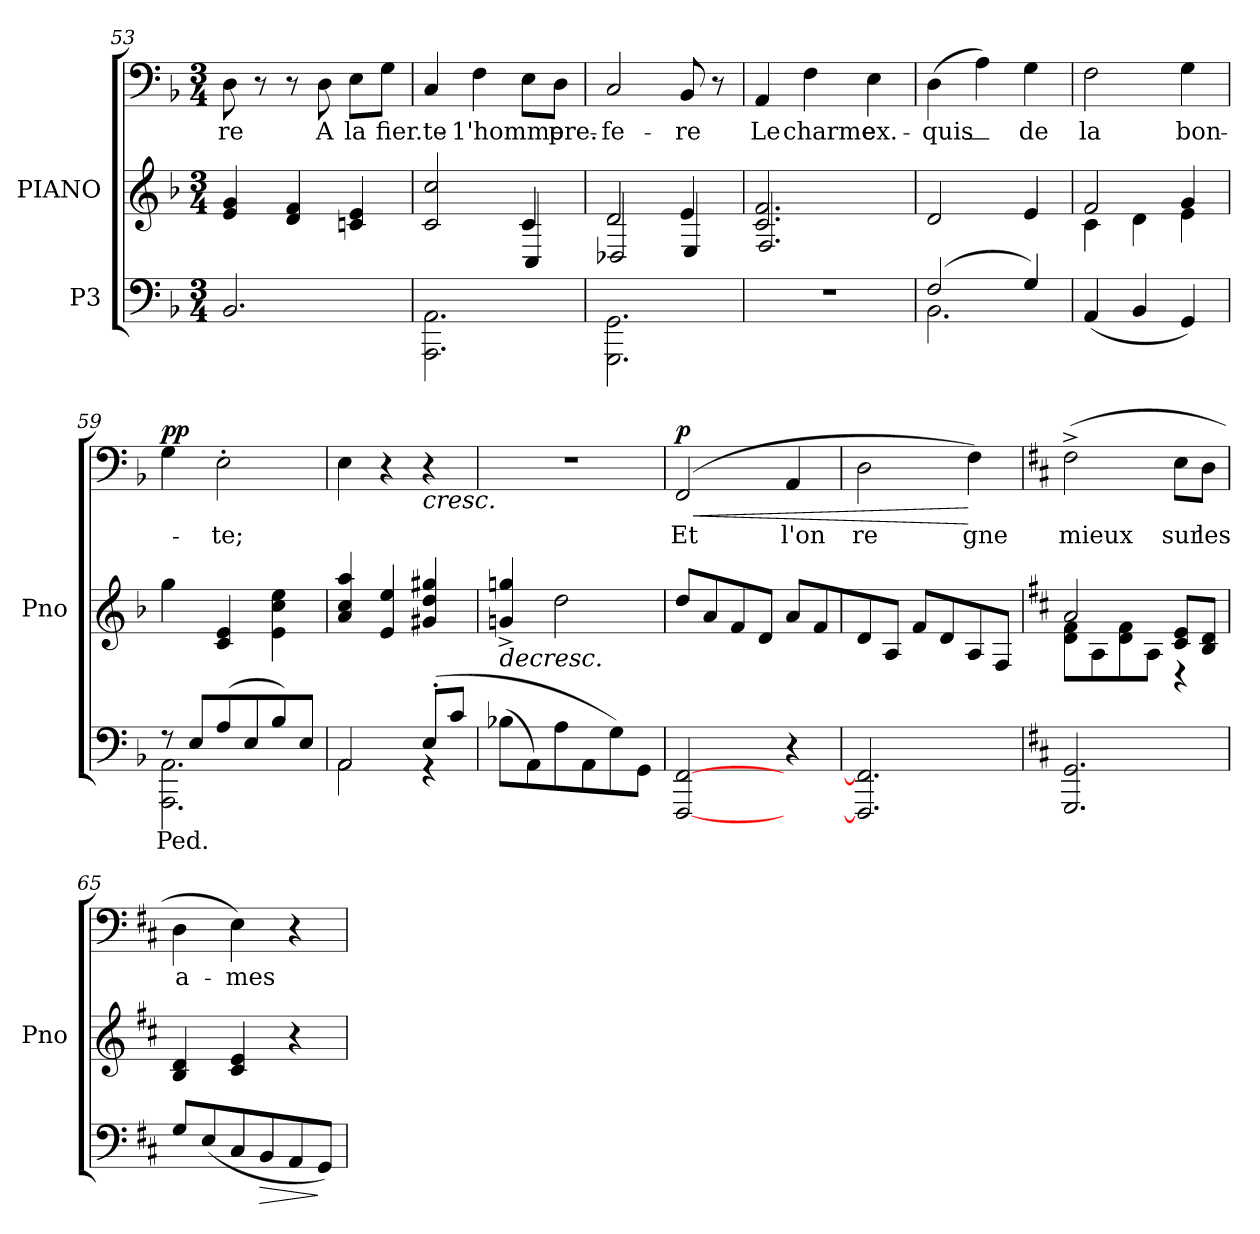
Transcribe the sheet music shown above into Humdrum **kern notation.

**kern	**text	**dynam	**kern	**kern	**text	**dynam
*part2	*part2	*part2	*part1	*part1	*part1	*part1
*staff3	*staff3	*staff3	*staff2	*staff1	*staff1	*staff1/2
*I"P3	*	*	*I"PIANO	*	*	*
*	*	*	*I'Pno	*	*	*
*clefF4	*	*	*clefG2	*clefF4	*	*
*k[b-]	*	*	*k[b-]	*k[b-]	*	*
*F:	*	*	*F:	*F:	*	*
*M3/4	*	*	*M3/4	*M3/4	*	*
=53	=53	=53	=53	=53	=53	=53
!	!	!	!	!	!LO:LY:b:color=#000000	!
2.BB-i/	.	.	4ei/ 4gi	8Di\	re	.
.	.	.	.	8r	.	.
.	.	.	4di/ 4fi	8r	.	.
!	!	!	!	!	!LO:LY:b:color=#000000	!
.	.	.	.	8Di\	A	.
!	!	!	!	!	!LO:LY:b:color=#000000	!
.	.	.	4cni/ 4ei	8Ei\L	la	.
!	!	!	!	!	!LO:LY:b:color=#000000	!
.	.	.	.	8Gi\J	fier.te-	.
=54	=54	=54	=54	=54	=54	=54
*	*	*	*^	*	*	*
2.AAAi\ 2.AAi	.	.	2ci/ 2cci	2ryy	4Ci/	.	.
!	!	!	!	!	!	!LO:LY:b:color=#000000	!
.	.	.	.	.	4Fi\	1'homme	.
.	.	.	4ci/	4Ci/	8Ei\L	.	.
!	!	!	!	!	!	!LO:LY:b:color=#000000	!
.	.	.	.	.	8Di\J	pre.-	.
=55	=55	=55	=55	=55	=55	=55	=55
*^	*	*	*	*	*	*	*
!	!	!	!	!	!	!	!LO:LY:b:color=#000000	!
2.GGGi\ 2.GGi	2ryy	.	.	2di/	2D-Xi/	2Ci/	fe-	.
!	!	!	!	!	!	!	!LO:LY:b:color=#000000	!
.	4ryy	.	.	4ei/	4Ei/	8BB-i/	re	.
.	.	.	.	.	.	8r	.	.
*v	*v	*	*	*	*	*	*	*
=56	=56	=56	=56	=56	=56	=56	=56
!LO:N:vis=1	!	!	!	!	!	!	!
!	!	!	!	!	!	!LO:LY:b:color=#000000	!
2.r	.	.	2.ci/ 2.fi	2.Fi/	4AAi/	Le	.
!	!	!	!	!	!	!LO:LY:b:color=#000000	!
.	.	.	.	.	4Fi\	charme	.
!	!	!	!	!	!	!LO:LY:b:color=#000000	!
.	.	.	.	.	4Ei\	ex.-	.
*	*	*	*v	*v	*	*	*
=57	=57	=57	=57	=57	=57	=57
*^	*	*	*	*	*	*
!	!	!	!	!	!	!LO:LY:b:color=#000000	!
(2Fi/	2.BB-i\	.	.	2di/	(4Di\	quis_	.
.	.	.	.	.	4Ai\)	.	.
!	!	!	!	!	!	!LO:LY:b:color=#000000	!
4Gi/)	.	.	.	4ei/	4Gi\	de	.
*v	*v	*	*	*	*	*	*
!!LO:LB:g=z
=58	=58	=58	=58	=58	=58	=58
*	*	*	*^	*	*	*
!	!	!	!	!	!	!LO:LY:b:color=#000000	!
(4AAi/	.	.	2fi/	4ci\	2Fi\	la	.
4BB-i/	.	.	.	4di\	.	.	.
!	!	!	!	!	!	!LO:LY:b:color=#000000	!
4GGi/)	.	.	4gi/	4ei\	4Gi\	bon-	.
*	*	*	*v	*v	*	*	*
=59	=59	=59	=59	=59	=59	=59
*	*	*	*^	*	*	*
!	!LO:LY:b:color=#000000	!	!	!	!	!	!
*^	*	*	*v	*v	*	*	*
8r	2.AAAi\ 2.AAi	Ped.	.	4ggi\	4Gi\	.	pp
8Ei/L	.	.	.	.	.	.	.
!	!	!	!	!	!	!LO:LY:b:color=#000000	!
(8Ai/	.	.	.	4ci/ 4ei	2E'i\	te;	.
8Ei/	.	.	.	.	.	.	.
8B-i/)	.	.	.	4ei\ 4cci 4eei	.	.	.
8Ei/J	.	.	.	.	.	.	.
=60	=60	=60	=60	=60	=60	=60	=60
2AAi/	2AAi\	.	.	4ai/ 4cci 4aai	4Ei\	.	.
.	.	.	.	4ei/ 4eei	4r	.	[
!	!	!	!	!	!	!	!LO:HP:b
(8E'i/L	4r	.	.	4g#Xi/ 4ddi 4gg#Xi	4r	.	<
8ci/J	.	.	.	.	.	.	.
*v	*v	*	*	*	*	*	*
=61	=61	=61	=61	=61	=61	=61
!	!	!	!	!LO:N:vis=1	!	!LO:HP:b=2
(8B-Xi\L	.	.	4gni/^ 4ggni^	2.r	.	>
8AAi\)	.	.	.	.	.	.
8Ai\	.	.	2ddi\	.	.	.
8AAi\	.	.	.	.	.	.
8Gi\)	.	.	.	.	.	.
8GGi\J	.	.	.	.	.	.
=62	=62	=62	=62	=62	=62	=62
!	!	!	!	!	!LO:LY:b:color=#000000	!LO:HP:b
[<2FFFi/ [>2FFi	.	.	8ddi/L	(2FFi/	Et	< p
.	.	.	8ai/	.	.	.
.	.	.	8fi/	.	.	.
.	.	.	8di/J	.	.	.
!	!	!	!	!	!LO:LY:b:color=#000000	!
4r	.	.	8ai/L	4AAi/	l'on	.
.	.	.	8fi/	.	.	.
.	.	.	.	.	.	]
=63	=63	=63	=63	=63	=63	=63
!	!	!	!	!	!LO:LY:b:color=#000000	!
2.FFFi/] 2.FFi]	.	.	8di/	2Di\	re	.
.	.	.	8Ai/J	.	.	.
.	.	.	8fi/L	.	.	.
.	.	.	8di/	.	.	.
!	!	!	!	!	!LO:LY:b:color=#000000	!
.	.	.	8Ai/	4Fi\)	gne	[
.	.	.	8Fi/J	.	.	.
!!LO:LB:g=z
=64	=64	=64	=64	=64	=64	=64
*k[f#c#]	*	*	*k[f#c#]	*k[f#c#]	*	*
*D:	*	*	*D:	*D:	*	*
*	*	*	*^	*	*	*
!	!	!	!	!	!	!LO:LY:b:color=#000000	!
2.GGGi/ 2.GGi	.	.	2ai/	8di\ 8f#iL	(2F#^i\	mieux	.
.	.	.	.	8Ai\	.	.	.
.	.	.	.	8di\ 8f#i	.	.	.
.	.	.	.	8Ai\J	.	.	.
!	!	!	!	!	!	!LO:LY:b:color=#000000	!
.	.	.	8c#i/ 8eiL	4r	8Ei\L	sur	.
!	!	!	!	!	!	!LO:LY:b:color=#000000	!
.	.	.	8Bi/ 8diJ	.	8Di\J	les	.
*	*	*	*v	*v	*	*	*
=65	=65	=65	=65	=65	=65	=65
!	!	!	!	!	!LO:LY:b:color=#000000	!
8Gi/L	.	.	4Bi/ 4di	4Di\	a-	.
(8Ei/	.	.	.	.	.	.
!	!	!	!	!	!LO:LY:b:color=#000000	!
8C#i/	.	.	4c#i/ 4ei	4Ei\)	mes	.
!	!	!LO:HP:b	!	!	!	!
8BBi/	.	>	.	.	.	.
8AAi/	.	.	4r	4r	.	.
8GGi/J)	.	]	.	.	.	.
=	=	=	=	=	=	=
*-	*-	*-	*-	*-	*-	*-
